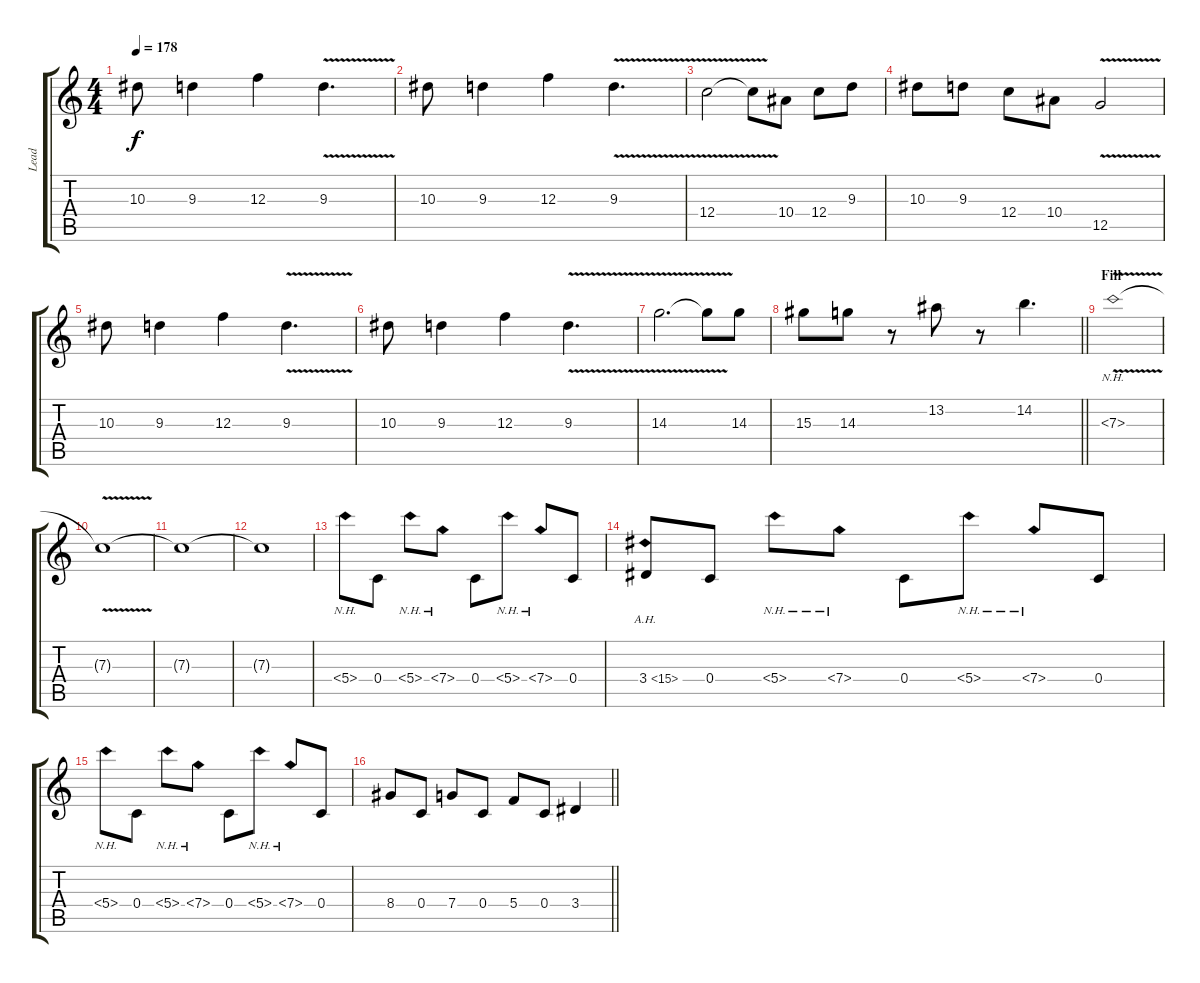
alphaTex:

\track ("Lead" "Lead") {instrument overdrivenguitar}
\staff {score tabs}
\tuning (D4 A3 F3 C3 G2 D2) {hide}
\ts (4 4)
\tempo 178
\clef g2
\ks c
10.3.8{dy f} 9.3.4 12.3.4 9.3{v}.4{d} |
10.3.8 9.3.4 12.3.4 9.3{v}.4{d} |
12.4{v}.2 12.4{t}.8 10.4.8 12.4.8 9.3.8 |
10.3.8 9.3.8 12.4.8 10.4.8 12.5{v}.2 |
10.3.8 9.3.4 12.3.4 9.3{v}.4{d} |
10.3.8 9.3.4 12.3.4 9.3{v}.4{d} |
14.3{v}.2{d} 14.3{t}.8 14.3.8 |
\barLineRight lightlight
15.3.8 14.3.8 r.8 13.2.8 r.8 14.2.4{d} |
\section ("" "Fill")
7.3{nh v}.1 |
7.3{t}.1 |
7.3{t}.1 |
7.3{t}.1 |
5.4{nh}.8 0.4.8 5.4{nh}.8 7.4{nh}.8 0.4.8 5.4{nh}.8 7.4{nh}.8 0.4.8 |
3.4{ah 12}.8 0.4.8 5.4{nh}.8 7.4{nh}.8 0.4.8 5.4{nh}.8 7.4{nh}.8 0.4.8 |
5.4{nh}.8 0.4.8 5.4{nh}.8 7.4{nh}.8 0.4.8 5.4{nh}.8 7.4{nh}.8 0.4.8 |
\barLineRight lightlight
8.4.8 0.4.8 7.4.8 0.4.8 5.4.8 0.4.8 3.4.4
